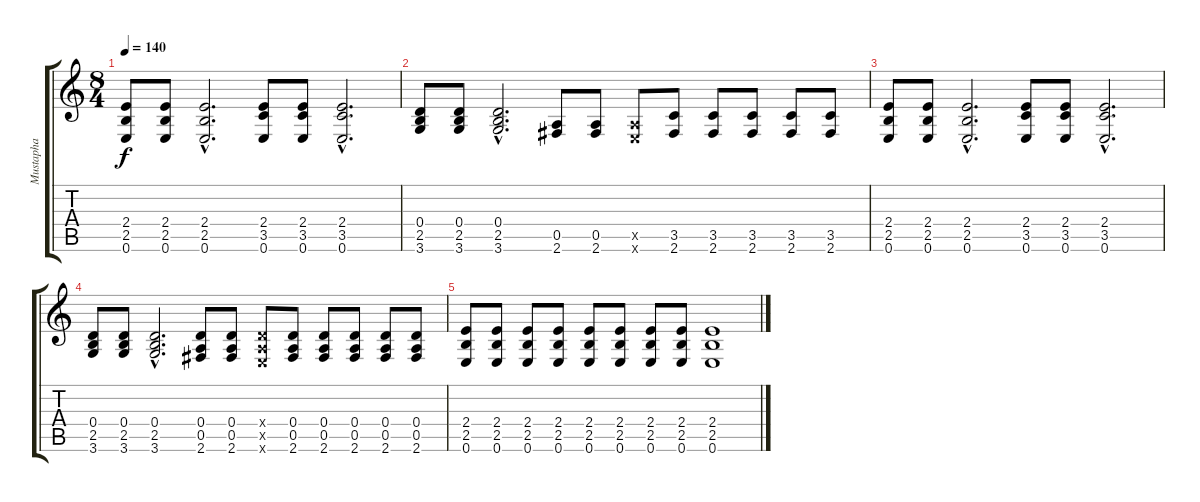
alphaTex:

\track ("Mustapha" "Mustapha") {instrument distortionguitar}
\staff {score tabs}
\tuning (E4 B3 G3 D3 A2 E2) {hide}
\ts (8 4)
\tempo 140
\clef g2
\ks c
(2.4 2.5 0.6).8{dy f} (2.4 2.5 0.6).8 (2.4{hac} 2.5{hac} 0.6{hac}).2{d} (2.4 3.5 0.6).8 (2.4 3.5 0.6).8 (2.4{hac} 3.5{hac} 0.6{hac}).2{d} |
(0.4 2.5 3.6).8 (0.4 2.5 3.6).8 (0.4{hac} 2.5{hac} 3.6{hac}).2{d} (0.5 2.6).8 (0.5 2.6).8 (0.5{x} 0.6{x}).8 (3.5 2.6).8 (3.5 2.6).8 (3.5 2.6).8 (3.5 2.6).8 (3.5 2.6).8 |
(2.4 2.5 0.6).8 (2.4 2.5 0.6).8 (2.4{hac} 2.5{hac} 0.6{hac}).2{d} (2.4 3.5 0.6).8 (2.4 3.5 0.6).8 (2.4{hac} 3.5{hac} 0.6{hac}).2{d} |
(0.4 2.5 3.6).8 (0.4 2.5 3.6).8 (0.4{hac} 2.5{hac} 3.6{hac}).2{d} (0.4 0.5 2.6).8 (0.4 0.5 2.6).8 (0.4{x} 0.5{x} 0.6{x}).8 (0.4 0.5 2.6).8 (0.4 0.5 2.6).8 (0.4 0.5 2.6).8 (0.4 0.5 2.6).8 (0.4 0.5 2.6).8 |
(2.4 2.5 0.6).8 (2.4 2.5 0.6).8 (2.4 2.5 0.6).8 (2.4 2.5 0.6).8 (2.4 2.5 0.6).8 (2.4 2.5 0.6).8 (2.4 2.5 0.6).8 (2.4 2.5 0.6).8 (2.4 2.5 0.6).1
